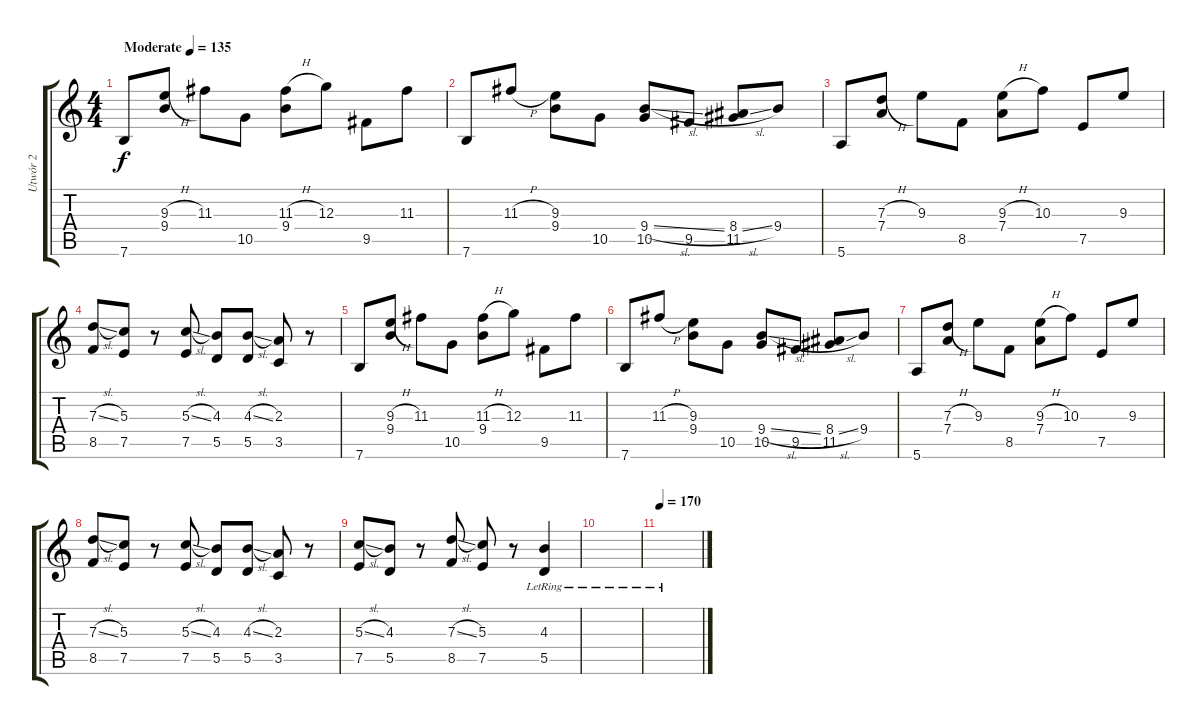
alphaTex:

\track ("Utwór 2" "Utwór 2") {instrument acousticguitarsteel}
\staff {score tabs}
\tuning (E4 B3 G3 D3 A2 E2) {hide}
\ts (4 4)
\tempo (135 "Moderate")
\clef g2
\ks c
7.6.8{dy f instrument acousticguitarsteel} (9.3{h} 9.4).8 11.3.8 10.5.8 (11.3{h} 9.4).8 12.3.8 9.5.8 11.3.8 |
7.6.8 11.3{h}.8 (9.3 9.4).8 10.5.8 (9.4{sl} 10.5).8 9.5.8 (8.4{sl} 11.5).8 9.4.8 |
5.6.8 (7.3{h} 7.4).8 9.3.8 8.5.8 (9.3{h} 7.4).8 10.3.8 7.5.8 9.3.8 |
(7.3{sl} 8.5).8 (5.3 7.5).8 r.8 (5.3{sl} 7.5).8 (4.3 5.5).8 (4.3{sl} 5.5).8 (2.3 3.5).8 r.8 |
7.6.8 (9.3{h} 9.4).8 11.3.8 10.5.8 (11.3{h} 9.4).8 12.3.8 9.5.8 11.3.8 |
7.6.8 11.3{h}.8 (9.3 9.4).8 10.5.8 (9.4{sl} 10.5).8 9.5.8 (8.4{sl} 11.5).8 9.4.8 |
5.6.8 (7.3{h} 7.4).8 9.3.8 8.5.8 (9.3{h} 7.4).8 10.3.8 7.5.8 9.3.8 |
(7.3{sl} 8.5).8 (5.3 7.5).8 r.8 (5.3{sl} 7.5).8 (4.3 5.5).8 (4.3{sl} 5.5).8 (2.3 3.5).8 r.8 |
(5.3{sl} 7.5).8 (4.3 5.5).8 r.8 (7.3{sl} 8.5).8 (5.3 7.5).8 r.8 (4.3{lr} 5.5).4 |
|
\tempo 170
